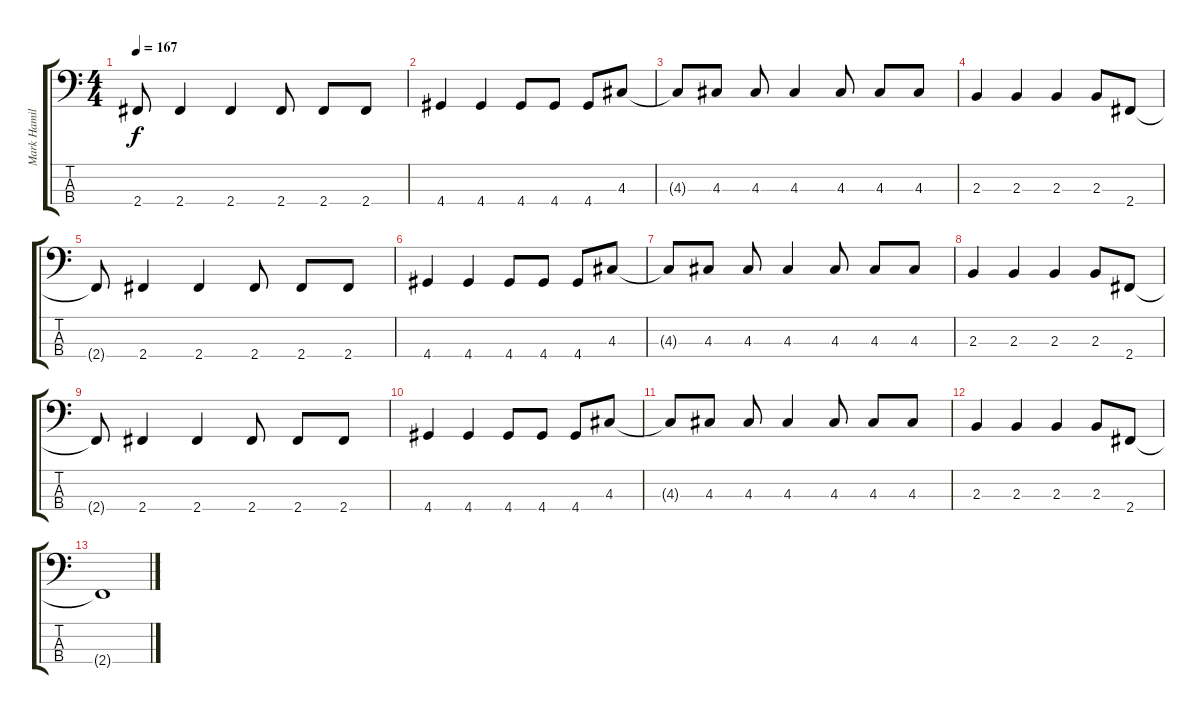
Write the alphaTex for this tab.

\track ("Mark Hamilton" "Mark Hamil") {instrument electricbasspick}
\staff {score tabs}
\tuning (G2 D2 A1 E1) {hide}
\ts (4 4)
\tempo 167
\clef f4
\ks c
2.4{t}.8{dy f} 2.4.4 2.4.4 2.4.8 2.4.8 2.4.8 |
4.4.4 4.4.4 4.4.8 4.4.8 4.4.8 4.3.8 |
4.3{t}.8 4.3.8 4.3.8 4.3.4 4.3.8 4.3.8 4.3.8 |
2.3.4 2.3.4 2.3.4 2.3.8 2.4.8 |
2.4{t}.8 2.4.4 2.4.4 2.4.8 2.4.8 2.4.8 |
4.4.4 4.4.4 4.4.8 4.4.8 4.4.8 4.3.8 |
4.3{t}.8 4.3.8 4.3.8 4.3.4 4.3.8 4.3.8 4.3.8 |
2.3.4 2.3.4 2.3.4 2.3.8 2.4.8 |
2.4{t}.8 2.4.4 2.4.4 2.4.8 2.4.8 2.4.8 |
4.4.4 4.4.4 4.4.8 4.4.8 4.4.8 4.3.8 |
4.3{t}.8 4.3.8 4.3.8 4.3.4 4.3.8 4.3.8 4.3.8 |
2.3.4 2.3.4 2.3.4 2.3.8 2.4.8 |
2.4{t}.1
